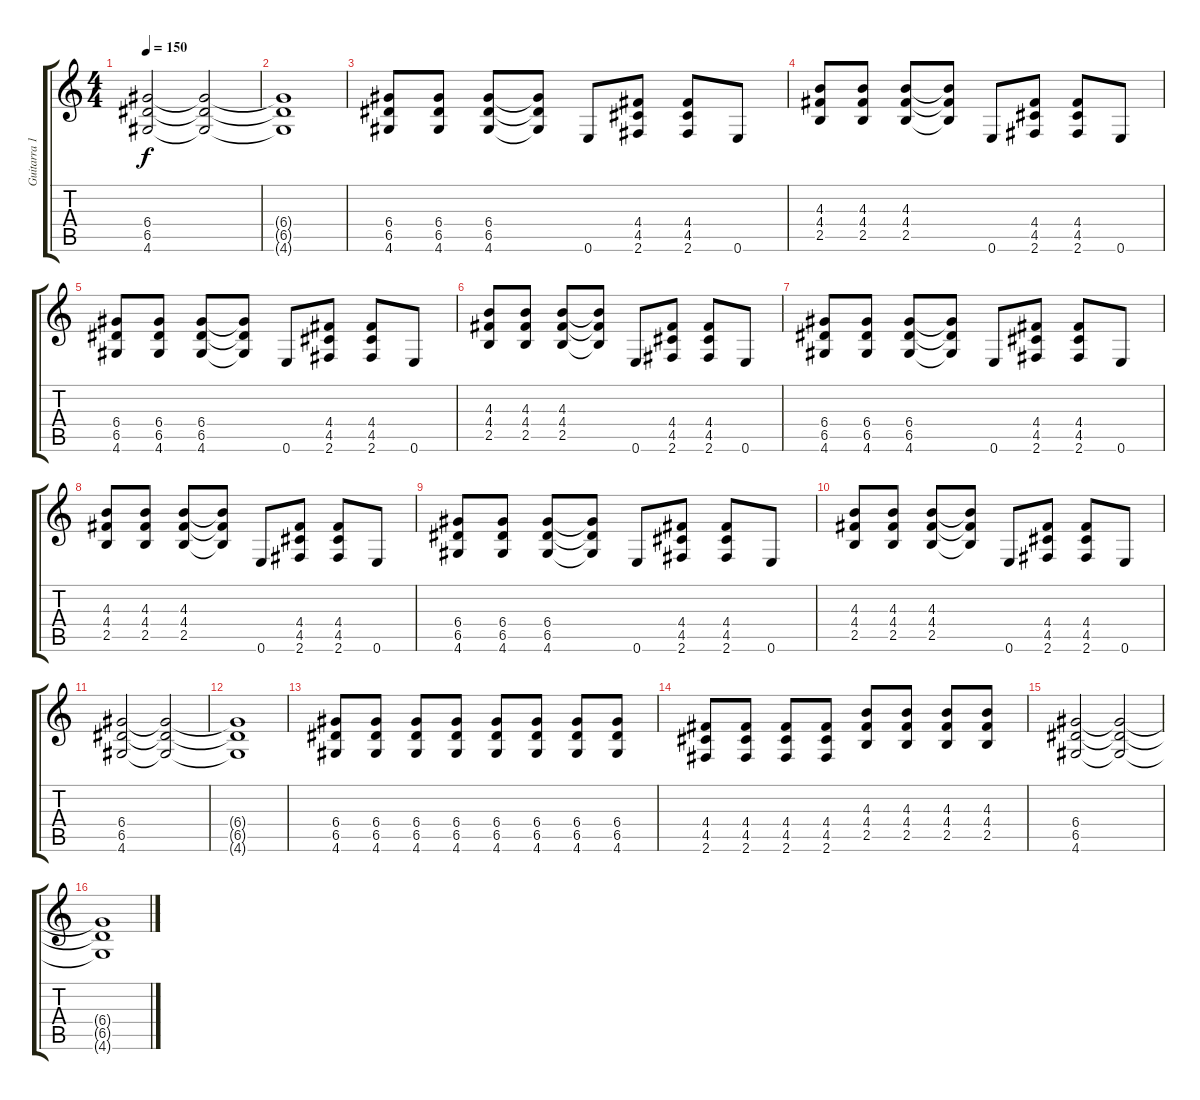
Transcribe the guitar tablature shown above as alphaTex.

\track ("Guitarra 1" "Guitarra 1") {instrument overdrivenguitar}
\staff {score tabs}
\tuning (E4 B3 G3 D3 A2 E2) {hide}
\ts (4 4)
\tempo 150
\clef g2
\ks c
(6.4 6.5 4.6).2{dy f} (6.4{t} 6.5{t} 4.6{t}).2 |
(6.4{t} 6.5{t} 4.6{t}).1 |
(6.4 6.5 4.6).8 (6.4 6.5 4.6).8 (6.4 6.5 4.6).8 (6.4{t} 6.5{t} 4.6{t}).8 0.6.8 (4.4 4.5 2.6).8 (4.4 4.5 2.6).8 0.6.8 |
(4.3 4.4 2.5).8 (4.3 4.4 2.5).8 (4.3 4.4 2.5).8 (4.3{t} 4.4{t} 2.5{t}).8 0.6.8 (4.4 4.5 2.6).8 (4.4 4.5 2.6).8 0.6.8 |
(6.4 6.5 4.6).8 (6.4 6.5 4.6).8 (6.4 6.5 4.6).8 (6.4{t} 6.5{t} 4.6{t}).8 0.6.8 (4.4 4.5 2.6).8 (4.4 4.5 2.6).8 0.6.8 |
(4.3 4.4 2.5).8 (4.3 4.4 2.5).8 (4.3 4.4 2.5).8 (4.3{t} 4.4{t} 2.5{t}).8 0.6.8 (4.4 4.5 2.6).8 (4.4 4.5 2.6).8 0.6.8 |
(6.4 6.5 4.6).8 (6.4 6.5 4.6).8 (6.4 6.5 4.6).8 (6.4{t} 6.5{t} 4.6{t}).8 0.6.8 (4.4 4.5 2.6).8 (4.4 4.5 2.6).8 0.6.8 |
(4.3 4.4 2.5).8 (4.3 4.4 2.5).8 (4.3 4.4 2.5).8 (4.3{t} 4.4{t} 2.5{t}).8 0.6.8 (4.4 4.5 2.6).8 (4.4 4.5 2.6).8 0.6.8 |
(6.4 6.5 4.6).8 (6.4 6.5 4.6).8 (6.4 6.5 4.6).8 (6.4{t} 6.5{t} 4.6{t}).8 0.6.8 (4.4 4.5 2.6).8 (4.4 4.5 2.6).8 0.6.8 |
(4.3 4.4 2.5).8 (4.3 4.4 2.5).8 (4.3 4.4 2.5).8 (4.3{t} 4.4{t} 2.5{t}).8 0.6.8 (4.4 4.5 2.6).8 (4.4 4.5 2.6).8 0.6.8 |
(6.4 6.5 4.6).2 (6.4{t} 6.5{t} 4.6{t}).2 |
(6.4{t} 6.5{t} 4.6{t}).1 |
(6.4 6.5 4.6).8 (6.4 6.5 4.6).8 (6.4 6.5 4.6).8 (6.4 6.5 4.6).8 (6.4 6.5 4.6).8 (6.4 6.5 4.6).8 (6.4 6.5 4.6).8 (6.4 6.5 4.6).8 |
(4.4 4.5 2.6).8 (4.4 4.5 2.6).8 (4.4 4.5 2.6).8 (4.4 4.5 2.6).8 (4.3 4.4 2.5).8 (4.3 4.4 2.5).8 (4.3 4.4 2.5).8 (4.3 4.4 2.5).8 |
(6.4 6.5 4.6).2 (6.4{t} 6.5{t} 4.6{t}).2 |
(6.4{t} 6.5{t} 4.6{t}).1
